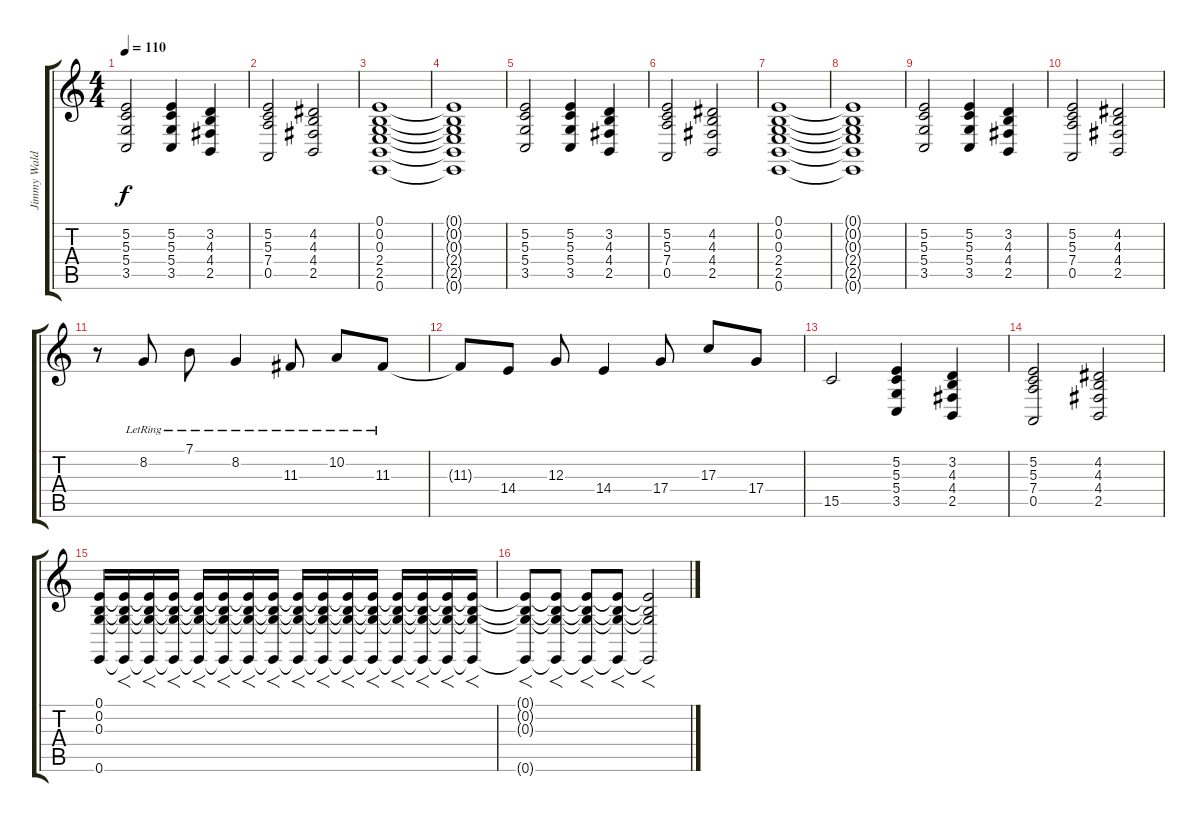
\track ("Jimmy Waldo" "Jimmy Wald") {instrument electricpiano1}
\staff {score tabs}
\tuning (E4 B3 G3 D3 A2 E2) {hide}
\ts (4 4)
\tempo 110
\clef g2
\ks c
(5.2 5.3 5.4 3.5).2{dy f} (5.2 5.3 5.4 3.5).4 (3.2 4.3 4.4 2.5).4 |
(5.2 5.3 7.4 0.5).2 (4.2 4.3 4.4 2.5).2 |
(0.1 0.2 0.3 2.4 2.5 0.6).1 |
(0.1{t} 0.2{t} 0.3{t} 2.4{t} 2.5{t} 0.6{t}).1 |
(5.2 5.3 5.4 3.5).2 (5.2 5.3 5.4 3.5).4 (3.2 4.3 4.4 2.5).4 |
(5.2 5.3 7.4 0.5).2 (4.2 4.3 4.4 2.5).2 |
(0.1 0.2 0.3 2.4 2.5 0.6).1 |
(0.1{t} 0.2{t} 0.3{t} 2.4{t} 2.5{t} 0.6{t}).1 |
(5.2 5.3 5.4 3.5).2 (5.2 5.3 5.4 3.5).4 (3.2 4.3 4.4 2.5).4 |
(5.2 5.3 7.4 0.5).2 (4.2 4.3 4.4 2.5).2 |
r.8 8.2{lr}.8 7.1{lr}.8 8.2{lr}.4 11.3{lr}.8 10.2{lr}.8 11.3{lr}.8 |
11.3{t}.8 14.4.8 12.3.8 14.4.4 17.4.8 17.3.8 17.4.8 |
15.5.2 (5.2 5.3 5.4 3.5).4 (3.2 4.3 4.4 2.5).4 |
(5.2 5.3 7.4 0.5).2 (4.2 4.3 4.4 2.5).2 |
(0.1 0.2 0.3 0.6).16 (0.1{t} 0.2{t} 0.3{t} 0.6{t}).16{f} (0.1{t} 0.2{t} 0.3{t} 0.6{t}).16{f} (0.1{t} 0.2{t} 0.3{t} 0.6{t}).16{f} (0.1{t} 0.2{t} 0.3{t} 0.6{t}).16{f} (0.1{t} 0.2{t} 0.3{t} 0.6{t}).16{f} (0.1{t} 0.2{t} 0.3{t} 0.6{t}).16{f} (0.1{t} 0.2{t} 0.3{t} 0.6{t}).16{f} (0.1{t} 0.2{t} 0.3{t} 0.6{t}).16{f} (0.1{t} 0.2{t} 0.3{t} 0.6{t}).16{f} (0.1{t} 0.2{t} 0.3{t} 0.6{t}).16{f} (0.1{t} 0.2{t} 0.3{t} 0.6{t}).16{f} (0.1{t} 0.2{t} 0.3{t} 0.6{t}).16{f} (0.1{t} 0.2{t} 0.3{t} 0.6{t}).16{f} (0.1{t} 0.2{t} 0.3{t} 0.6{t}).16{f} (0.1{t} 0.2{t} 0.3{t} 0.6{t}).16{f} |
(0.1{t} 0.2{t} 0.3{t} 0.6{t}).8{f} (0.1{t} 0.2{t} 0.3{t} 0.6{t}).8{f} (0.1{t} 0.2{t} 0.3{t} 0.6{t}).8{f} (0.1{t} 0.2{t} 0.3{t} 0.6{t}).8{f} (0.1{t} 0.2{t} 0.3{t} 0.6{t}).2{f}
